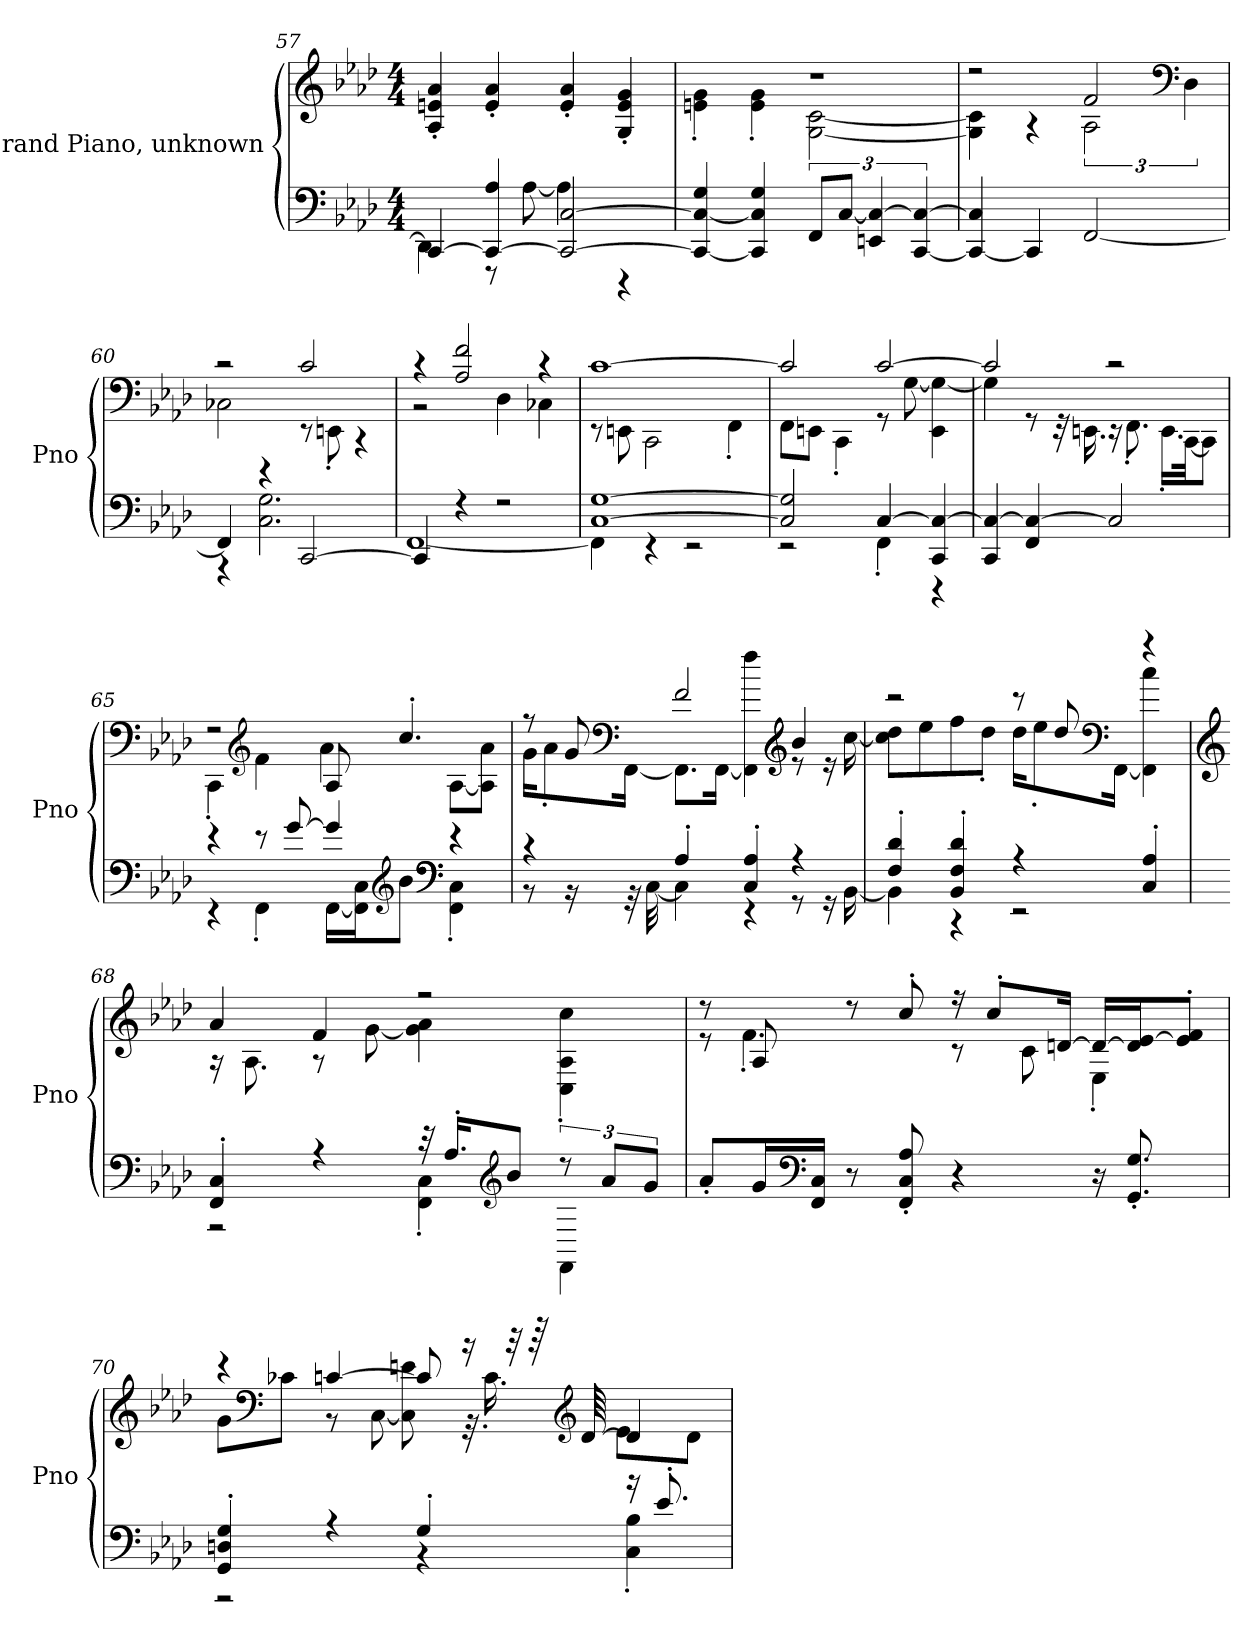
**kern	**kern
*part1	*part1
*staff2	*staff1
*I"Grand Piano, unknown	*
*I'Pno	*
*clefF4	*clefG2
*k[b-e-a-d-]	*k[b-e-a-d-]
*M4/4	*M4/4
=57	=57
*^	*
[4CC/	4DD-\]	4A-/' 4en/' 4a-/'
4CC/_ 4A-/	8r	4e/' 4a-/'
.	[8A-\	.
2CC/_ [2C/	4A-\]	4e/' 4a-/'
.	4r	4G/' 4e/' 4g/'
*v	*v	*
!!LO:LB:g=z
=58	=58
*	*^
4CC/_ 4C/_ 4G/	1r	4en\' 4g\'
4CC/] 4C/] 4G/	.	4e\' 4g\'
12FF/L	.	[2G\ [2c\
[12C/J	.	.
6EEn/ 6C/_	.	.
[6CC/ 6C/_	.	.
=59	=59	=59
4CC/_ 4C/]	2r	4G\] 4c\]
4CC/]	.	4r
[2FF/	2f/	3A-\
*	*clefF4	*
.	.	6D-\
=60	=60	=60
*^	*	*
4FF/]	4r	2r	2C-X\
4r	2.C\ 2.G\	.	.
[2CC/	.	2c/	8r
.	.	.	8EEn'\
.	.	.	4r
=61	=61	=61	=61
4CC/]	[1FF	4r	2r
4r	.	2A-/ 2f/	.
2r	.	.	4D-\
.	.	4r	4C-X\
=62	=62	=62	=62
[1C [1G	4FF\]	[1c	8r
.	.	.	8EEn\
.	4r	.	2CC\
.	2r	.	.
.	.	.	4FF'\
!!LO:LB:g=z	!!
=63	=63	=63	=63
2C/] 2G/]	2r	2c/]	8FF\L
.	.	.	8EEn\J
.	.	.	4CC'\
[4C/	4FF'\	[2c/	8r
.	.	.	[8G\
4CC/ 4C/_	4r	.	4EE\ 4G\_
*v	*v	*	*
=64	=64	=64
4CC/ 4C/_	2c/]	4G\]
4FF/ 4C/_	.	8r
.	.	32r
.	.	16.EEn\
2C/]	2r	16r
.	.	8.FF'\
.	.	16.EE'\LL
.	.	[32CC\JK
.	.	8CC\J]
=65	=65	=65
*^	*	*
4r	4r	2r	4CC'\
*	*	*clefG2	*
8r	4FF'\	.	4f\
[8g/	.	.	.
4g/]	[16FF\LL	8A-/	4a-\
.	16FF\] 16C\J	.	.
*clefG2	*	*	*
.	8b-\J	4.cc'/	.
*clefF4	*	*	*
4r	4FF\' 4C\'	.	[8A-\L
.	.	.	8A-\] 8a-\J
!!LO:LB:g=z	!!
=66	=66	=66	=66
4r	8r	8r	16g\KL
.	.	.	8a-'\
.	16r	8g/	.
*	*	*clefF4	*
.	32r	.	[16FF\Jk
.	[32C\	.	.
4A-'/	4C\]	2f/	8.FF\L]
.	.	.	[16FF\Jk
4C/' 4A-/'	4r	.	4FF\] 4ff\
*	*	*clefG2	*
4r	8r	4b-/	8r
.	16r	.	16r
.	[16BB-\	.	[16cc\
=67	=67	=67	=67
4F/' 4d-/'	4BB-\]	2r	8cc\] 8dd-\L
.	.	.	8ee-\
4BB-/' 4F/' 4d-/'	4r	.	8ff\
.	.	.	8dd-'\J
4r	2r	8r	16dd-\KL
.	.	.	8ee-'\
.	.	8dd-/	.
*	*	*clefF4	*
.	.	.	[16FF\Jk
4C/' 4A-/'	.	4r	4FF\] 4cc\
=68	=68	=68	=68
*	*	*clefG2	*
4FF/' 4C/'	2r	4a-/	16r
.	.	.	8.A-\
4r	.	4f/	8r
.	.	.	[8g\
32r	4FF\' 4C\'	2r	4g\] 4a-\
16.A-'/KL	.	.	.
*clefG2	*	*	*
8b-/J	.	.	.
12r	4FF\	.	4C\' 4A-\' 4cc\'
12a-/L	.	.	.
12g/J	.	.	.
*v	*v	*	*
!!LO:PB:g=z	!!
=69	=69	=69
8a-'/L	8r	8r
16g/L	8A-/	4.f'\
*clefF4	*	*
16FF/ 16C/JJ	.	.
8r	8r	.
8FF/' 8C/' 8A-/'	8cc'/	.
4r	16r	8r
.	8cc'/L	.
.	.	8c\
.	[16dn/Jk	.
16r	16d/LL_	4E-'\
8.GG/' 8.G/'	16d/] [16e-/J	.
.	8e-/]' 8f/'J	.
=70	=70	=70
*^	*	*
4GG/' 4Dn/' 4G/'	2r	4r	8g\L
*	*	*clefF4	*
.	.	.	8c-X\J
4r	.	[4cn/	8r
.	.	.	[8C\
4G'/	4r	8c/]	8C\] 8en\
.	.	16r	32r
.	.	.	16.c'\
.	.	32r	.
.	.	64r	.
*	*	*clefG2	*
.	.	[64d-/	.
16r	4C\' 4B-\'	4d-/]	8e\L
8.e-'/	.	.	.
.	.	.	8d-\J
*v	*v	*	*
*	*v	*v
=	=
*-	*-
